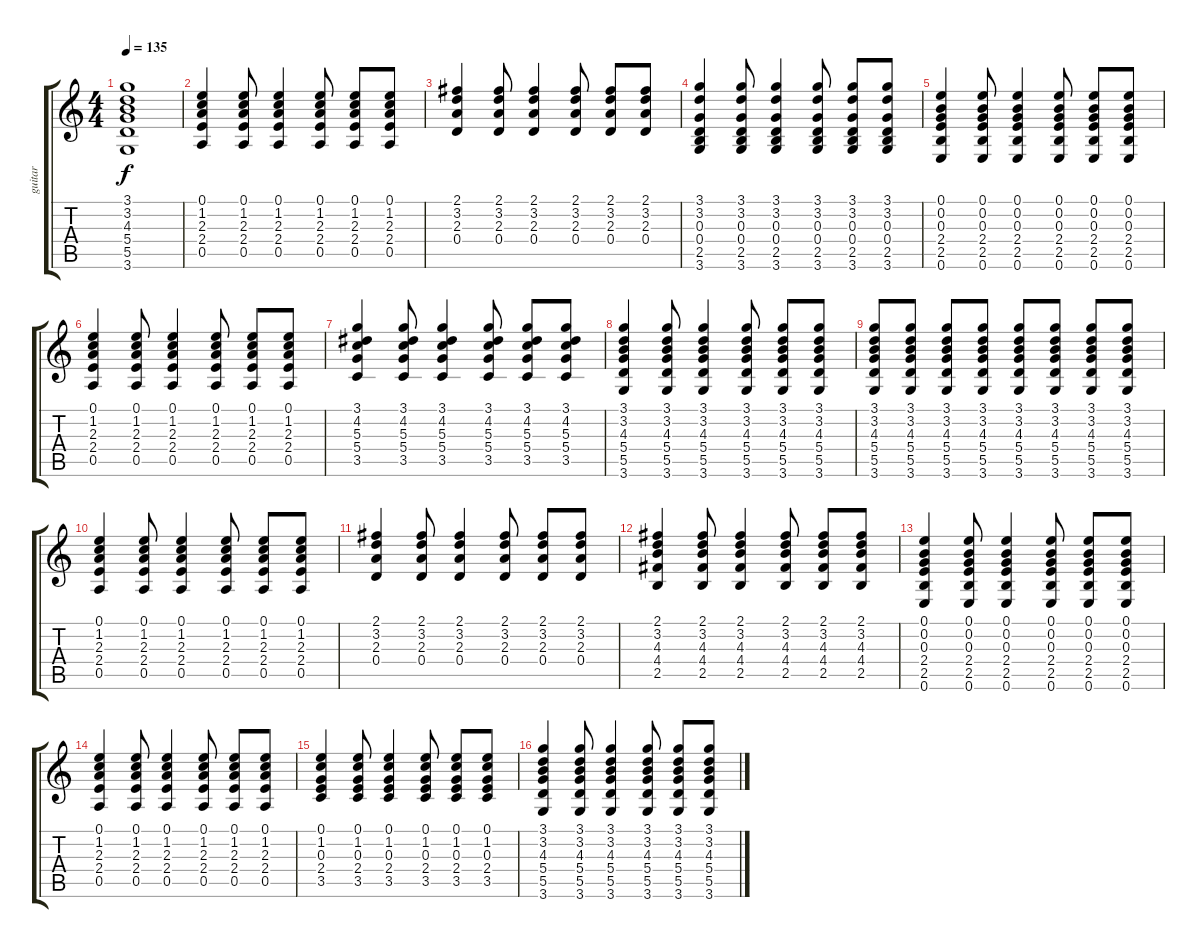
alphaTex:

\track ("guitar" "guitar") {instrument acousticguitarsteel}
\staff {score tabs}
\tuning (E4 B3 G3 D3 A2 E2) {hide}
\ts (4 4)
\tempo 135
\clef g2
\ks c
(3.1{t} 3.2{t} 4.3{t} 5.4{t} 5.5{t} 3.6{t}).1{dy f} |
(0.1 1.2 2.3 2.4 0.5).4 (0.1 1.2 2.3 2.4 0.5).8 (0.1 1.2 2.3 2.4 0.5).4 (0.1 1.2 2.3 2.4 0.5).8 (0.1 1.2 2.3 2.4 0.5).8 (0.1 1.2 2.3 2.4 0.5).8 |
(2.1 3.2 2.3 0.4).4 (2.1 3.2 2.3 0.4).8 (2.1 3.2 2.3 0.4).4 (2.1 3.2 2.3 0.4).8 (2.1 3.2 2.3 0.4).8 (2.1 3.2 2.3 0.4).8 |
(3.1 3.2 0.3 0.4 2.5 3.6).4 (3.1 3.2 0.3 0.4 2.5 3.6).8 (3.1 3.2 0.3 0.4 2.5 3.6).4 (3.1 3.2 0.3 0.4 2.5 3.6).8 (3.1 3.2 0.3 0.4 2.5 3.6).8 (3.1 3.2 0.3 0.4 2.5 3.6).8 |
(0.1 0.2 0.3 2.4 2.5 0.6).4 (0.1 0.2 0.3 2.4 2.5 0.6).8 (0.1 0.2 0.3 2.4 2.5 0.6).4 (0.1 0.2 0.3 2.4 2.5 0.6).8 (0.1 0.2 0.3 2.4 2.5 0.6).8 (0.1 0.2 0.3 2.4 2.5 0.6).8 |
(0.1 1.2 2.3 2.4 0.5).4 (0.1 1.2 2.3 2.4 0.5).8 (0.1 1.2 2.3 2.4 0.5).4 (0.1 1.2 2.3 2.4 0.5).8 (0.1 1.2 2.3 2.4 0.5).8 (0.1 1.2 2.3 2.4 0.5).8 |
(3.1 4.2 5.3 5.4 3.5).4 (3.1 4.2 5.3 5.4 3.5).8 (3.1 4.2 5.3 5.4 3.5).4 (3.1 4.2 5.3 5.4 3.5).8 (3.1 4.2 5.3 5.4 3.5).8 (3.1 4.2 5.3 5.4 3.5).8 |
(3.1 3.2 4.3 5.4 5.5 3.6).4 (3.1 3.2 4.3 5.4 5.5 3.6).8 (3.1 3.2 4.3 5.4 5.5 3.6).4 (3.1 3.2 4.3 5.4 5.5 3.6).8 (3.1 3.2 4.3 5.4 5.5 3.6).8 (3.1 3.2 4.3 5.4 5.5 3.6).8 |
(3.1 3.2 4.3 5.4 5.5 3.6).8 (3.1 3.2 4.3 5.4 5.5 3.6).8 (3.1 3.2 4.3 5.4 5.5 3.6).8 (3.1 3.2 4.3 5.4 5.5 3.6).8 (3.1 3.2 4.3 5.4 5.5 3.6).8 (3.1 3.2 4.3 5.4 5.5 3.6).8 (3.1 3.2 4.3 5.4 5.5 3.6).8 (3.1 3.2 4.3 5.4 5.5 3.6).8 |
(0.1 1.2 2.3 2.4 0.5).4 (0.1 1.2 2.3 2.4 0.5).8 (0.1 1.2 2.3 2.4 0.5).4 (0.1 1.2 2.3 2.4 0.5).8 (0.1 1.2 2.3 2.4 0.5).8 (0.1 1.2 2.3 2.4 0.5).8 |
(2.1 3.2 2.3 0.4).4 (2.1 3.2 2.3 0.4).8 (2.1 3.2 2.3 0.4).4 (2.1 3.2 2.3 0.4).8 (2.1 3.2 2.3 0.4).8 (2.1 3.2 2.3 0.4).8 |
(2.1 3.2 4.3 4.4 2.5).4 (2.1 3.2 4.3 4.4 2.5).8 (2.1 3.2 4.3 4.4 2.5).4 (2.1 3.2 4.3 4.4 2.5).8 (2.1 3.2 4.3 4.4 2.5).8 (2.1 3.2 4.3 4.4 2.5).8 |
(0.1 0.2 0.3 2.4 2.5 0.6).4 (0.1 0.2 0.3 2.4 2.5 0.6).8 (0.1 0.2 0.3 2.4 2.5 0.6).4 (0.1 0.2 0.3 2.4 2.5 0.6).8 (0.1 0.2 0.3 2.4 2.5 0.6).8 (0.1 0.2 0.3 2.4 2.5 0.6).8 |
(0.1 1.2 2.3 2.4 0.5).4 (0.1 1.2 2.3 2.4 0.5).8 (0.1 1.2 2.3 2.4 0.5).4 (0.1 1.2 2.3 2.4 0.5).8 (0.1 1.2 2.3 2.4 0.5).8 (0.1 1.2 2.3 2.4 0.5).8 |
(0.1 1.2 0.3 2.4 3.5).4 (0.1 1.2 0.3 2.4 3.5).8 (0.1 1.2 0.3 2.4 3.5).4 (0.1 1.2 0.3 2.4 3.5).8 (0.1 1.2 0.3 2.4 3.5).8 (0.1 1.2 0.3 2.4 3.5).8 |
(3.1 3.2 4.3 5.4 5.5 3.6).4 (3.1 3.2 4.3 5.4 5.5 3.6).8 (3.1 3.2 4.3 5.4 5.5 3.6).4 (3.1 3.2 4.3 5.4 5.5 3.6).8 (3.1 3.2 4.3 5.4 5.5 3.6).8 (3.1 3.2 4.3 5.4 5.5 3.6).8
